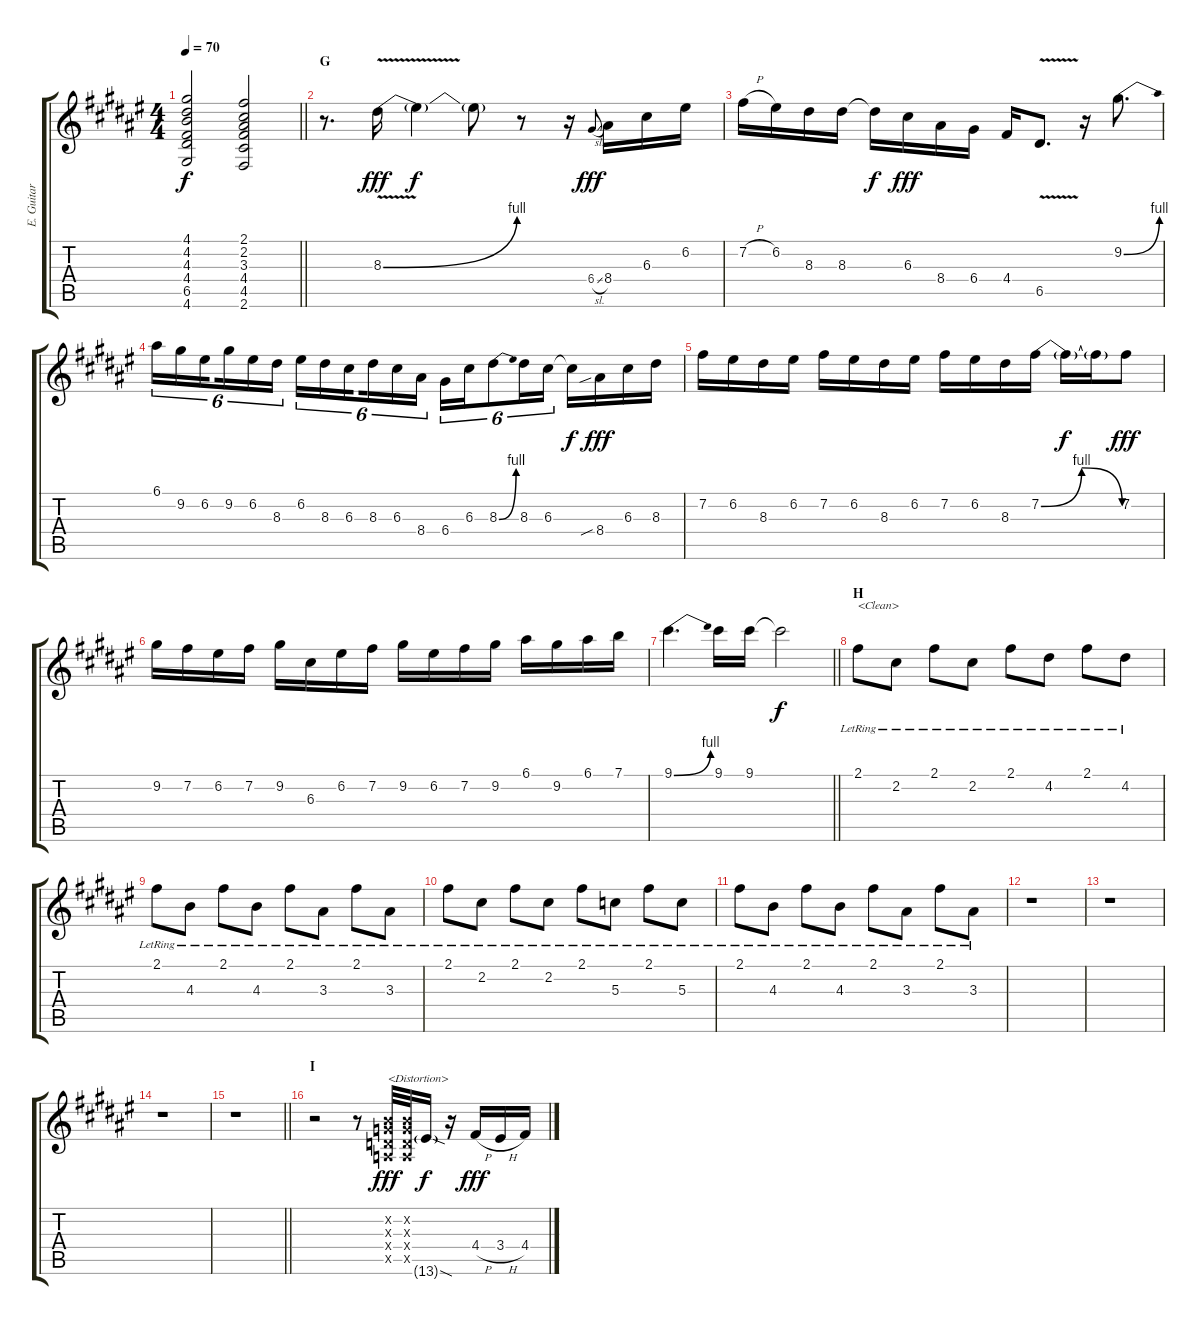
\track ("E. Guitar I" "E. Guitar ") {instrument electricguitarclean}
\staff {score tabs}
\tuning (E4 B3 G3 D3 A2 E2) {hide}
\ts (4 4)
\tempo 70
\clef g2
\barLineRight lightlight
\ks f#
(4.1 4.2 4.3 4.4 6.5 4.6).2{dy f} (2.1 2.2 3.3 4.4 4.5 2.6).2 |
\section ("" "G")
r.8{d} 8.3{be (bend 0 0 60 4) v}.16{dy fff} 8.3{t}.4{dy f} 8.3{t}.8 r.8 r.16 6.4{sl}.8{gr onbeat dy fff} 8.4.16 6.3.16 6.2.16 |
7.2{h}.16 6.2.16 8.3.16 8.3.16 8.3{t}.16{dy f} 6.3.16{dy fff} 8.4.16 6.4.16 4.4.16 6.5{v}.8{d} r.16 9.2{be (bend 0 0 60 4)}.8{d} |
6.1.16{tu (6 4)} 9.2.16{tu (6 4)} 6.2.16{tu (6 4) beam splitsecondary} 9.2.16{tu (6 4)} 6.2.16{tu (6 4)} 8.3.16{tu (6 4)} 6.2.16{tu (6 4)} 8.3.16{tu (6 4)} 6.3.16{tu (6 4) beam splitsecondary} 8.3.16{tu (6 4)} 6.3.16{tu (6 4)} 8.4.16{tu (6 4)} 6.4.16{tu (6 4)} 6.3.16{tu (6 4)} 8.3{be (bend 0 0 60 4)}.8{tu (6 4)} 8.3.16{tu (6 4)} 6.3.16{tu (6 4)} 6.3{t}.16{dy f} 8.4{sib}.16{dy fff} 6.3.16 8.3.16 |
7.2.16 6.2.16 8.3.16 6.2.16 7.2.16 6.2.16 8.3.16 6.2.16 7.2.16 6.2.16 8.3.16 7.2{be (bendrelease 0 0 30 4 30 4 60 0)}.16 7.2{t}.16{dy f} 7.2{t}.16 7.2.8{dy fff} |
9.2.16 7.2.16 6.2.16 7.2.16 9.2.16 6.3.16 6.2.16 7.2.16 9.2.16 6.2.16 7.2.16 9.2.16 6.1.16 9.2.16 6.1.16 7.1.16 |
\barLineRight lightlight
9.1{be (bend 0 0 60 4)}.4{d} 9.1.16 9.1.16 9.1{t}.2{dy f} |
\section ("" "H")
2.1{lr}.8{txt "<Clean>" instrument electricguitarclean} 2.2{lr}.8 2.1{lr}.8 2.2{lr}.8 2.1{lr}.8 4.2{lr}.8 2.1{lr}.8 4.2{lr}.8 |
2.1{lr}.8 4.3{lr}.8 2.1{lr}.8 4.3{lr}.8 2.1{lr}.8 3.3{lr}.8 2.1{lr}.8 3.3{lr}.8 |
2.1{lr}.8 2.2{lr}.8 2.1{lr}.8 2.2{lr}.8 2.1{lr}.8 5.3{lr}.8 2.1{lr}.8 5.3{lr}.8 |
2.1{lr}.8 4.3{lr}.8 2.1{lr}.8 4.3{lr}.8 2.1{lr}.8 3.3{lr}.8 2.1{lr}.8 3.3{lr}.8 |
r.1 |
r.1 |
r.1 |
\barLineRight lightlight
r.1 |
\section ("" "I")
r.2 r.8 (0.2{x} 0.3{x} 0.4{x} 0.5{x}).32{txt "<Distortion>" dy fff instrument overdrivenguitar} (0.2{x} 0.3{x} 0.4{x} 0.5{x}).32 13.6{sod g}.16{dy f} r.16 4.4{h}.16{dy fff} 3.4{h}.16 4.4.16
